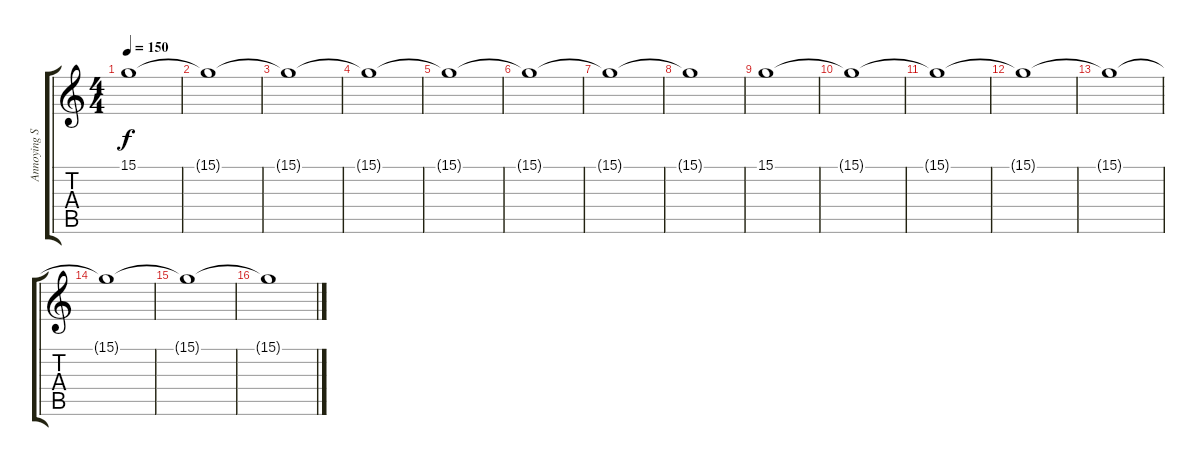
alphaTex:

\track ("Annoying Sound" "Annoying S") {instrument drawbarorgan}
\staff {score tabs}
\tuning (E4 B3 G3 D3 A2 E2) {hide}
\ts (4 4)
\tempo 150
\clef g2
\ks c
15.1.1{dy f} |
15.1{t}.1 |
15.1{t}.1 |
15.1{t}.1 |
15.1{t}.1 |
15.1{t}.1 |
15.1{t}.1 |
15.1{t}.1 |
15.1.1 |
15.1{t}.1 |
15.1{t}.1 |
15.1{t}.1 |
15.1{t}.1 |
15.1{t}.1 |
15.1{t}.1 |
15.1{t}.1
